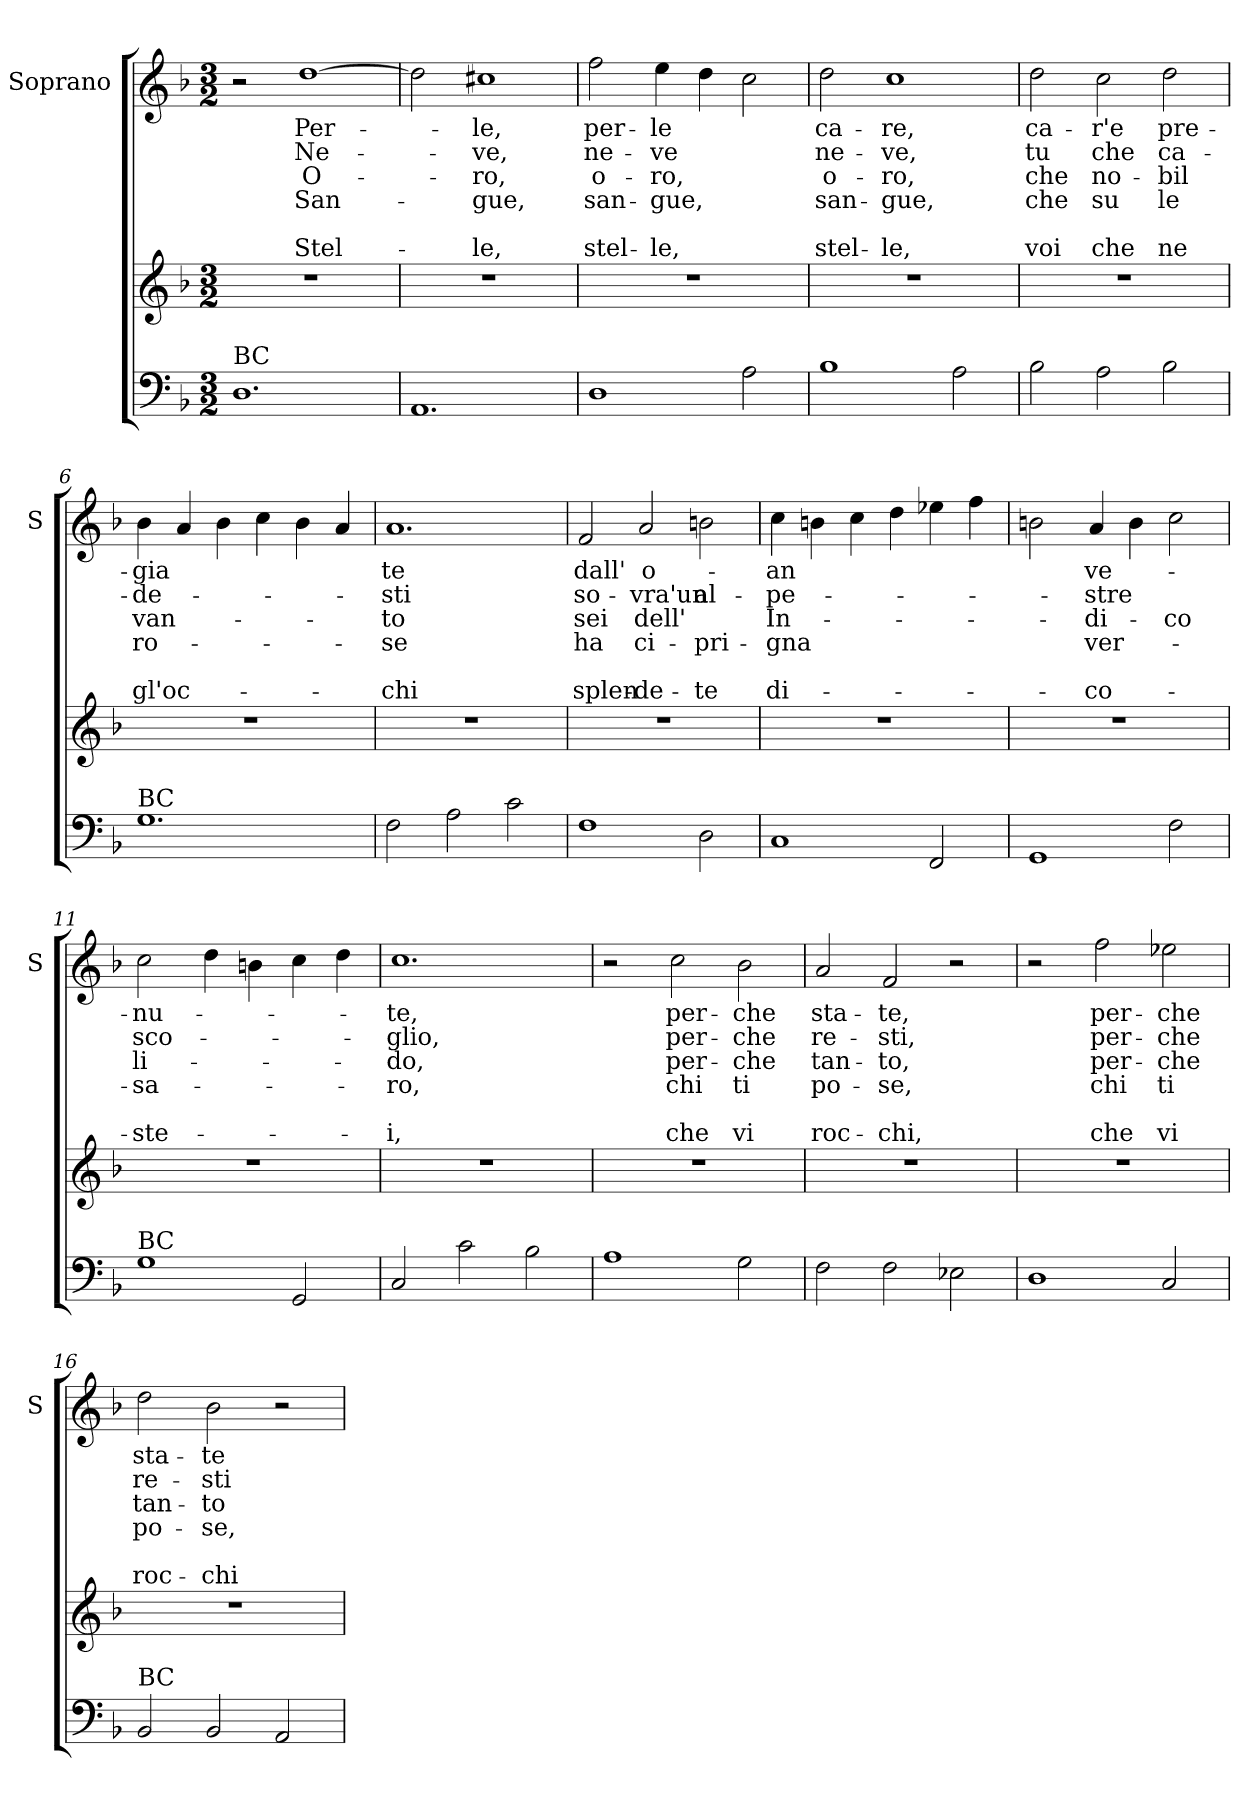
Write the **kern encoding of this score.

**kern	**kern	**kern	**text	**text	**text	**text	**text	**text
*part2	*part2	*part1	*part1	*part1	*part1	*part1	*part1	*part1
*staff3	*staff2	*staff1	*staff1	*staff1	*staff1	*staff1	*staff1	*staff1
*	*	*I"Soprano	*	*	*	*	*	*
*	*	*I'S	*	*	*	*	*	*
*clefF4	*clefG2	*clefG2	*	*	*	*	*	*
*k[b-]	*k[b-]	*k[b-]	*	*	*	*	*	*
*F:	*F:	*F:	*	*	*	*	*	*
*M3/2	*M3/2	*M3/2	*	*	*	*	*	*
=1	=1	=1	=1	=1	=1	=1	=1	=1
!LO:TX:a:t=BC	!	!	!	!	!	!	!	!
1.D	1.r	2r	.	.	.	.	.	.
!	!	!	!LO:LY:b	!LO:LY:b	!LO:LY:b	!LO:LY:b	!	!LO:LY:b
.	.	[1dd	Per-	Ne-	O-	San-	.	Stel-
=2	=2	=2	=2	=2	=2	=2	=2	=2
1.AA	1.r	2dd\]	.	.	.	.	.	.
!	!	!	!LO:LY:b	!LO:LY:b	!LO:LY:b	!LO:LY:b	!	!LO:LY:b
.	.	1cc#X	-le,	-ve,	-ro,	-gue,	.	-le,
=3	=3	=3	=3	=3	=3	=3	=3	=3
!	!	!	!LO:LY:b	!LO:LY:b	!LO:LY:b	!LO:LY:b	!	!LO:LY:b
1D	1.r	2ff\	per-	ne-	o-	san-	.	stel-
!	!	!	!LO:LY:b	!LO:LY:b	!LO:LY:b	!LO:LY:b	!	!LO:LY:b
.	.	4ee\	-le	-ve	-ro,	-gue,	.	-le,
.	.	4dd\	.	.	.	.	.	.
2A\	.	2cc\	.	.	.	.	.	.
=4	=4	=4	=4	=4	=4	=4	=4	=4
!	!	!	!LO:LY:b	!LO:LY:b	!LO:LY:b	!LO:LY:b	!	!LO:LY:b
1B-	1.r	2dd\	ca-	ne-	o-	san-	.	stel-
!	!	!	!LO:LY:b	!LO:LY:b	!LO:LY:b	!LO:LY:b	!	!LO:LY:b
.	.	1cc	-re,	-ve,	-ro,	-gue,	.	-le,
2A\	.	.	.	.	.	.	.	.
=5	=5	=5	=5	=5	=5	=5	=5	=5
!	!	!	!LO:LY:b	!LO:LY:b	!LO:LY:b	!LO:LY:b	!	!LO:LY:b
2B-\	1.r	2dd\	ca-	tu	che	che	.	voi
!	!	!	!LO:LY:b	!LO:LY:b	!LO:LY:b	!LO:LY:b	!	!LO:LY:b
2A\	.	2cc\	-r'e	che	no-	su	.	che
!	!	!	!LO:LY:b	!LO:LY:b	!LO:LY:b	!LO:LY:b	!	!LO:LY:b
2B-\	.	2dd\	pre-	ca-	-bil	le	.	ne
!!LO:LB:g=z
=6	=6	=6	=6	=6	=6	=6	=6	=6
!LO:TX:a:t=BC	!	!	!	!	!	!	!	!
!	!	!	!LO:LY:b	!LO:LY:b	!LO:LY:b	!LO:LY:b	!	!LO:LY:b
1.G	1.r	4b-\	-gia	-de-	van-	ro-	.	gl'oc-
.	.	4a/	.	.	.	.	.	.
.	.	4b-\	.	.	.	.	.	.
.	.	4cc\	.	.	.	.	.	.
.	.	4b-\	.	.	.	.	.	.
.	.	4a/	.	.	.	.	.	.
=7	=7	=7	=7	=7	=7	=7	=7	=7
!	!	!	!LO:LY:b	!LO:LY:b	!LO:LY:b	!LO:LY:b	!	!LO:LY:b
2F\	1.r	1.a	te	-sti	-to	-se	.	-chi
2A\	.	.	.	.	.	.	.	.
2c\	.	.	.	.	.	.	.	.
=8	=8	=8	=8	=8	=8	=8	=8	=8
!	!	!	!LO:LY:b	!LO:LY:b	!LO:LY:b	!LO:LY:b	!	!LO:LY:b
1F	1.r	2f/	dall'	so-	sei	ha	.	splen-
!	!	!	!LO:LY:b	!LO:LY:b	!LO:LY:b	!LO:LY:b	!	!LO:LY:b
.	.	2a/	o-	-vra'un	dell'	ci-	.	-de-
!	!	!	!	!LO:LY:b	!	!LO:LY:b	!	!LO:LY:b
2D\	.	2bn\	.	al-	.	-pri-	.	-te
=9	=9	=9	=9	=9	=9	=9	=9	=9
!	!	!	!LO:LY:b	!LO:LY:b	!LO:LY:b	!LO:LY:b	!	!LO:LY:b
1C	1.r	4cc\	-an	-pe-	In-	-gna	.	di-
.	.	4bn\	.	.	.	.	.	.
.	.	4cc\	.	.	.	.	.	.
.	.	4dd\	.	.	.	.	.	.
2FF/	.	4ee-X\	.	.	.	.	.	.
.	.	4ff\	.	.	.	.	.	.
=10	=10	=10	=10	=10	=10	=10	=10	=10
1GG	1.r	2bn\	.	.	.	.	.	.
!	!	!	!LO:LY:b	!LO:LY:b	!LO:LY:b	!LO:LY:b	!	!LO:LY:b
.	.	4a/	ve-	-stre	-di-	ver-	.	-co-
.	.	4b\	.	.	.	.	.	.
!	!	!	!	!	!LO:LY:b	!	!	!
2F\	.	2cc\	.	.	-co	.	.	.
!!LO:LB:g=z
=11	=11	=11	=11	=11	=11	=11	=11	=11
!LO:TX:a:t=BC	!	!	!	!	!	!	!	!
!	!	!	!LO:LY:b	!LO:LY:b	!LO:LY:b	!LO:LY:b	!	!LO:LY:b
1G	1.r	2cc\	-nu-	sco-	li-	-sa-	.	-ste-
.	.	4dd\	.	.	.	.	.	.
.	.	4bn\	.	.	.	.	.	.
2GG/	.	4cc\	.	.	.	.	.	.
.	.	4dd\	.	.	.	.	.	.
=12	=12	=12	=12	=12	=12	=12	=12	=12
!	!	!	!LO:LY:b	!LO:LY:b	!LO:LY:b	!LO:LY:b	!	!LO:LY:b
2C/	1.r	1.cc	-te,	-glio,	-do,	-ro,	.	-i,
2c\	.	.	.	.	.	.	.	.
2B-\	.	.	.	.	.	.	.	.
=13	=13	=13	=13	=13	=13	=13	=13	=13
1A	1.r	2r	.	.	.	.	.	.
!	!	!	!LO:LY:b	!LO:LY:b	!LO:LY:b	!LO:LY:b	!	!LO:LY:b
.	.	2cc\	per-	per-	per-	chi	.	che
!	!	!	!LO:LY:b	!LO:LY:b	!LO:LY:b	!LO:LY:b	!	!LO:LY:b
2G\	.	2b-\	-che	-che	-che	ti	.	vi
=14	=14	=14	=14	=14	=14	=14	=14	=14
!	!	!	!LO:LY:b	!LO:LY:b	!LO:LY:b	!LO:LY:b	!	!LO:LY:b
2F\	1.r	2a/	sta-	re-	tan-	po-	.	roc-
!	!	!	!LO:LY:b	!LO:LY:b	!LO:LY:b	!LO:LY:b	!	!LO:LY:b
2F\	.	2f/	-te,	-sti,	-to,	-se,	.	-chi,
2E-X\	.	2r	.	.	.	.	.	.
=15	=15	=15	=15	=15	=15	=15	=15	=15
1D	1.r	2r	.	.	.	.	.	.
!	!	!	!LO:LY:b	!LO:LY:b	!LO:LY:b	!LO:LY:b	!	!LO:LY:b
.	.	2ff\	per-	per-	per-	chi	.	che
!	!	!	!LO:LY:b	!LO:LY:b	!LO:LY:b	!LO:LY:b	!	!LO:LY:b
2C/	.	2ee-X\	-che	-che	-che	ti	.	vi
!!LO:PB:g=z
=16	=16	=16	=16	=16	=16	=16	=16	=16
!LO:TX:a:t=BC	!	!	!	!	!	!	!	!
!	!	!	!LO:LY:b	!LO:LY:b	!LO:LY:b	!LO:LY:b	!	!LO:LY:b
2BB-/	1.r	2dd\	sta-	re-	tan-	po-	.	roc-
!	!	!	!LO:LY:b	!LO:LY:b	!LO:LY:b	!LO:LY:b	!	!LO:LY:b
2BB-/	.	2b-\	-te	-sti	-to	-se,	.	-chi
2AA/	.	2r	.	.	.	.	.	.
=	=	=	=	=	=	=	=	=
*-	*-	*-	*-	*-	*-	*-	*-	*-
